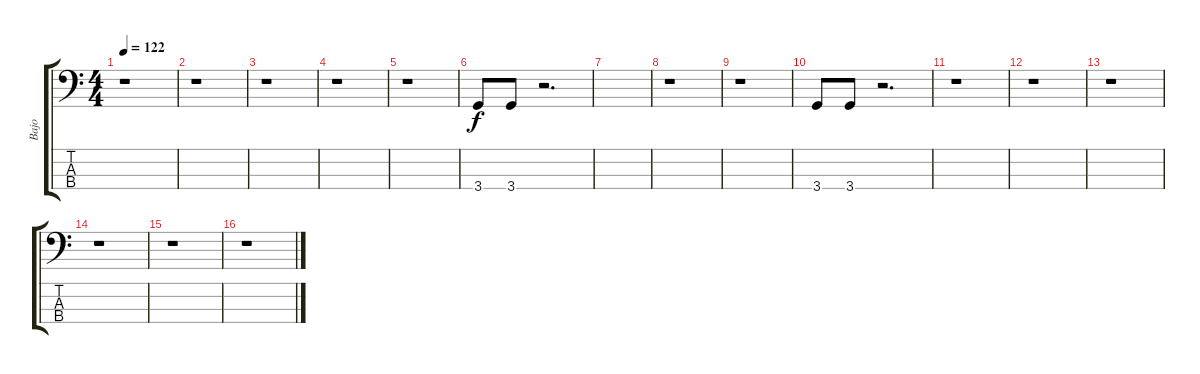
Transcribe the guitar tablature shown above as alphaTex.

\track ("Bajo" "Bajo") {instrument electricbasspick}
\staff {score tabs}
\tuning (G2 D2 A1 E1) {hide}
\ts (4 4)
\tempo 122
\clef f4
\ks c
r.1{dy f} |
r.1 |
r.1 |
r.1 |
r.1 |
3.4.8 3.4.8 r.2{d} |
|
r.1 |
r.1 |
3.4.8 3.4.8 r.2{d} |
r.1 |
r.1 |
r.1 |
r.1 |
r.1 |
r.1
